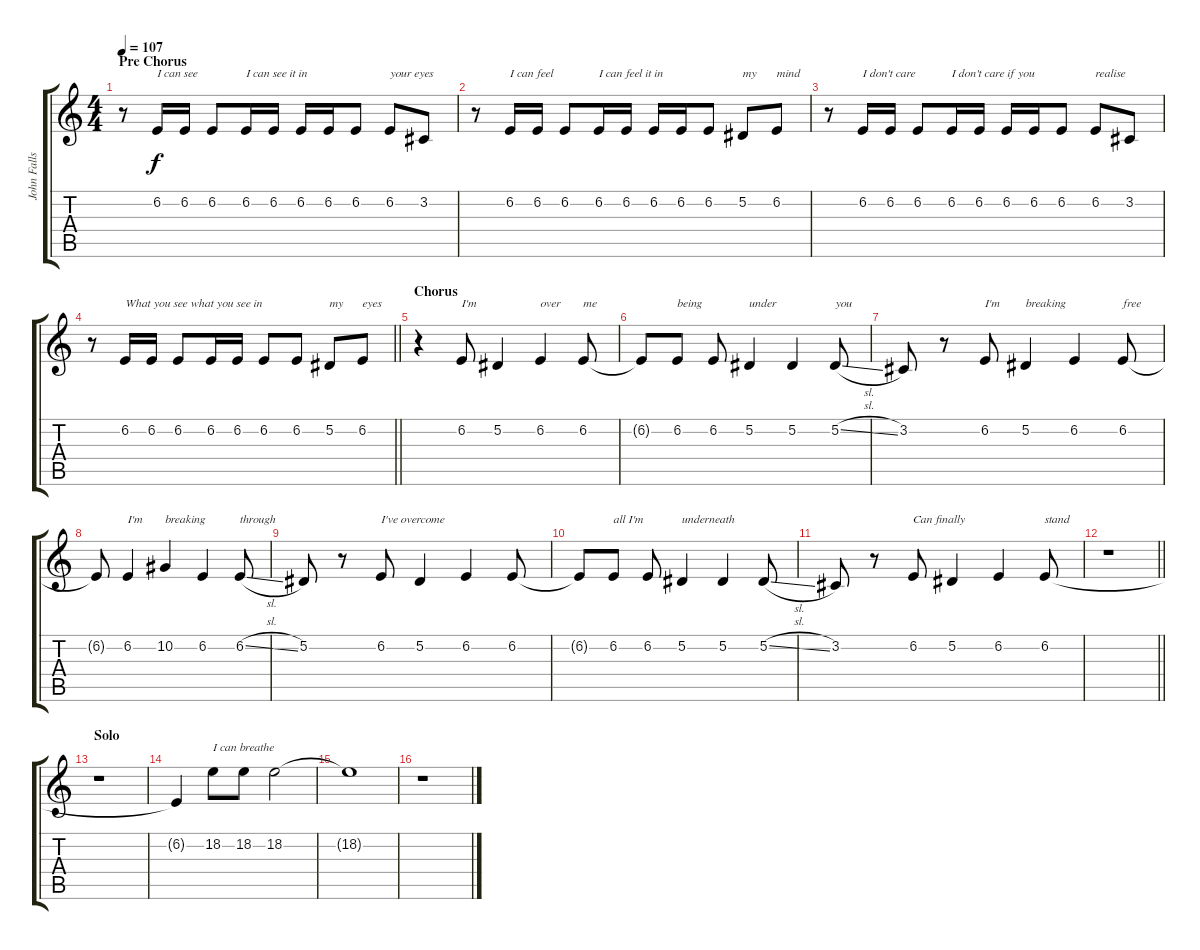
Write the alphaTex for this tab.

\track ("John Falls (Vocals)" "John Falls") {instrument harmonica}
\staff {score tabs}
\tuning (Eb4 Bb3 Gb3 Db3 Ab2 Db2) {hide}
\ts (4 4)
\section ("" "Pre Chorus")
\tempo 107
\clef g2
\ks c
r.8{dy f} 6.2.16{txt "I can see"} 6.2.16 6.2.8 6.2.16{txt "I can see it in"} 6.2.16 6.2.16 6.2.16 6.2.8 6.2.8{txt "your eyes"} 3.2.8 |
r.8 6.2.16{txt "I can feel"} 6.2.16 6.2.8 6.2.16{txt "I can feel it in"} 6.2.16 6.2.16 6.2.16 6.2.8 5.2.8{txt "my"} 6.2.8{txt "mind"} |
r.8 6.2.16{txt "I don't care"} 6.2.16 6.2.8 6.2.16{txt "I don't care if you"} 6.2.16 6.2.16 6.2.16 6.2.8 6.2.8{txt "realise"} 3.2.8 |
\barLineRight lightlight
r.8 6.2.16{txt "What you see what you see in"} 6.2.16 6.2.8 6.2.16 6.2.16 6.2.8 6.2.8 5.2.8{txt "my"} 6.2.8{txt "eyes"} |
\section ("" "Chorus")
r.4 6.2.8{txt "I'm"} 5.2.4 6.2.4{txt "over"} 6.2.8{txt "me"} |
6.2{t}.8 6.2.8{txt "being"} 6.2.8 5.2.4{txt "under"} 5.2.4 5.2{sl}.8{txt "you"} |
3.2.8 r.8 6.2.8{txt "I'm"} 5.2.4{txt "breaking"} 6.2.4 6.2.8{txt "free"} |
6.2{t}.8 6.2.4{txt "I'm"} 10.2.4{txt "breaking"} 6.2.4 6.2{sl}.8{txt "through"} |
5.2.8 r.8 6.2.8{txt "I've overcome"} 5.2.4 6.2.4 6.2.8 |
6.2{t}.8 6.2.8{txt "all I'm"} 6.2.8 5.2.4{txt "underneath"} 5.2.4 5.2{sl}.8 |
3.2.8 r.8 6.2.8{txt "Can finally"} 5.2.4 6.2.4 6.2.8{txt "stand"} |
\barLineRight lightlight
r.1 |
\section ("" "Solo")
r.1 |
6.2{t}.4 18.2.8{txt "I can breathe" volume 7} 18.2.8 18.2.2 |
18.2{t}.1 |
r.1
